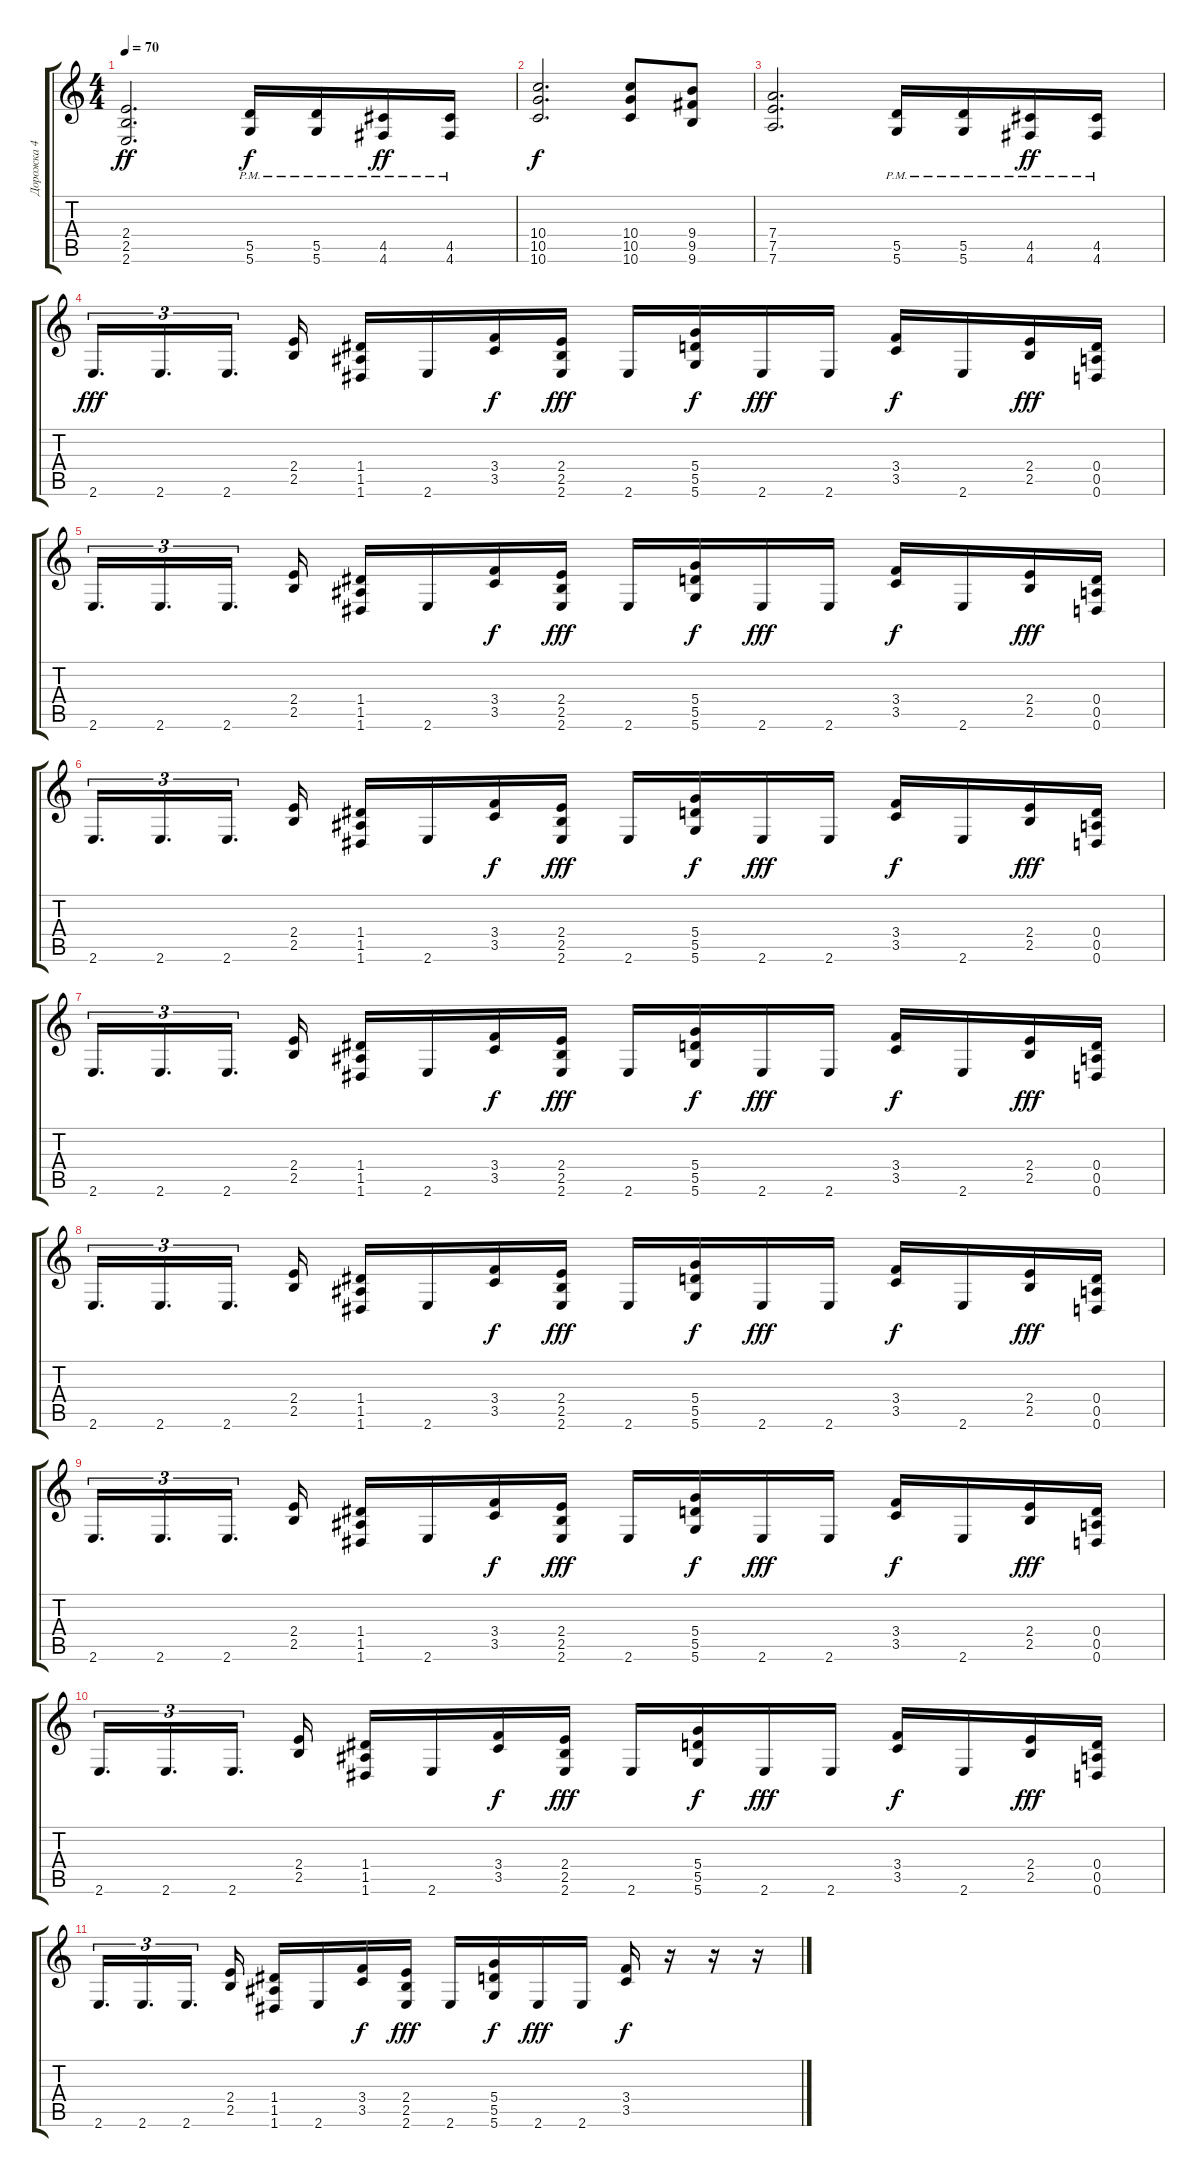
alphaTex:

\track ("Дорожка 4" "Дорожка 4") {instrument overdrivenguitar}
\staff {score tabs}
\tuning (E4 B3 G3 D3 A2 D2) {hide}
\ts (4 4)
\tempo 70
\clef g2
\ks c
(2.4 2.5 2.6).2{d dy ff} (5.5{pm} 5.6{pm}).16{dy f} (5.5{pm} 5.6{pm}).16 (4.5{pm} 4.6{pm}).16{dy ff} (4.5{pm} 4.6{pm}).16 |
(10.4 10.5 10.6).2{d dy f} (10.4 10.5 10.6).8 (9.4 9.5 9.6).8 |
(7.4 7.5 7.6).2{d} (5.5{pm} 5.6{pm}).16 (5.5{pm} 5.6{pm}).16 (4.5{pm} 4.6{pm}).16{dy ff} (4.5{pm} 4.6{pm}).16 |
2.6.16{d tu (3 2) dy fff} 2.6.16{d tu (3 2)} 2.6.16{d tu (3 2) beam splitsecondary} (2.4 2.5).16 (1.4 1.5 1.6).16 2.6.16 (3.4 3.5).16{dy f} (2.4 2.5 2.6).16{dy fff} 2.6.16 (5.4 5.5 5.6).16{dy f} 2.6.16{dy fff} 2.6.16 (3.4 3.5).16{dy f} 2.6.16 (2.4 2.5).16{dy fff} (0.4 0.5 0.6).16 |
2.6.16{d tu (3 2)} 2.6.16{d tu (3 2)} 2.6.16{d tu (3 2) beam splitsecondary} (2.4 2.5).16 (1.4 1.5 1.6).16 2.6.16 (3.4 3.5).16{dy f} (2.4 2.5 2.6).16{dy fff} 2.6.16 (5.4 5.5 5.6).16{dy f} 2.6.16{dy fff} 2.6.16 (3.4 3.5).16{dy f} 2.6.16 (2.4 2.5).16{dy fff} (0.4 0.5 0.6).16 |
2.6.16{d tu (3 2)} 2.6.16{d tu (3 2)} 2.6.16{d tu (3 2) beam splitsecondary} (2.4 2.5).16 (1.4 1.5 1.6).16 2.6.16 (3.4 3.5).16{dy f} (2.4 2.5 2.6).16{dy fff} 2.6.16 (5.4 5.5 5.6).16{dy f} 2.6.16{dy fff} 2.6.16 (3.4 3.5).16{dy f} 2.6.16 (2.4 2.5).16{dy fff} (0.4 0.5 0.6).16 |
2.6.16{d tu (3 2)} 2.6.16{d tu (3 2)} 2.6.16{d tu (3 2) beam splitsecondary} (2.4 2.5).16 (1.4 1.5 1.6).16 2.6.16 (3.4 3.5).16{dy f} (2.4 2.5 2.6).16{dy fff} 2.6.16 (5.4 5.5 5.6).16{dy f} 2.6.16{dy fff} 2.6.16 (3.4 3.5).16{dy f} 2.6.16 (2.4 2.5).16{dy fff} (0.4 0.5 0.6).16 |
2.6.16{d tu (3 2)} 2.6.16{d tu (3 2)} 2.6.16{d tu (3 2) beam splitsecondary} (2.4 2.5).16 (1.4 1.5 1.6).16 2.6.16 (3.4 3.5).16{dy f} (2.4 2.5 2.6).16{dy fff} 2.6.16 (5.4 5.5 5.6).16{dy f} 2.6.16{dy fff} 2.6.16 (3.4 3.5).16{dy f} 2.6.16 (2.4 2.5).16{dy fff} (0.4 0.5 0.6).16 |
2.6.16{d tu (3 2)} 2.6.16{d tu (3 2)} 2.6.16{d tu (3 2) beam splitsecondary} (2.4 2.5).16 (1.4 1.5 1.6).16 2.6.16 (3.4 3.5).16{dy f} (2.4 2.5 2.6).16{dy fff} 2.6.16 (5.4 5.5 5.6).16{dy f} 2.6.16{dy fff} 2.6.16 (3.4 3.5).16{dy f} 2.6.16 (2.4 2.5).16{dy fff} (0.4 0.5 0.6).16 |
2.6.16{d tu (3 2)} 2.6.16{d tu (3 2)} 2.6.16{d tu (3 2) beam splitsecondary} (2.4 2.5).16 (1.4 1.5 1.6).16 2.6.16 (3.4 3.5).16{dy f} (2.4 2.5 2.6).16{dy fff} 2.6.16 (5.4 5.5 5.6).16{dy f} 2.6.16{dy fff} 2.6.16 (3.4 3.5).16{dy f} 2.6.16 (2.4 2.5).16{dy fff} (0.4 0.5 0.6).16 |
2.6.16{d tu (3 2)} 2.6.16{d tu (3 2)} 2.6.16{d tu (3 2) beam splitsecondary} (2.4 2.5).16 (1.4 1.5 1.6).16 2.6.16 (3.4 3.5).16{dy f} (2.4 2.5 2.6).16{dy fff} 2.6.16 (5.4 5.5 5.6).16{dy f} 2.6.16{dy fff} 2.6.16 (3.4 3.5).16{dy f} r.16 r.16 r.16
